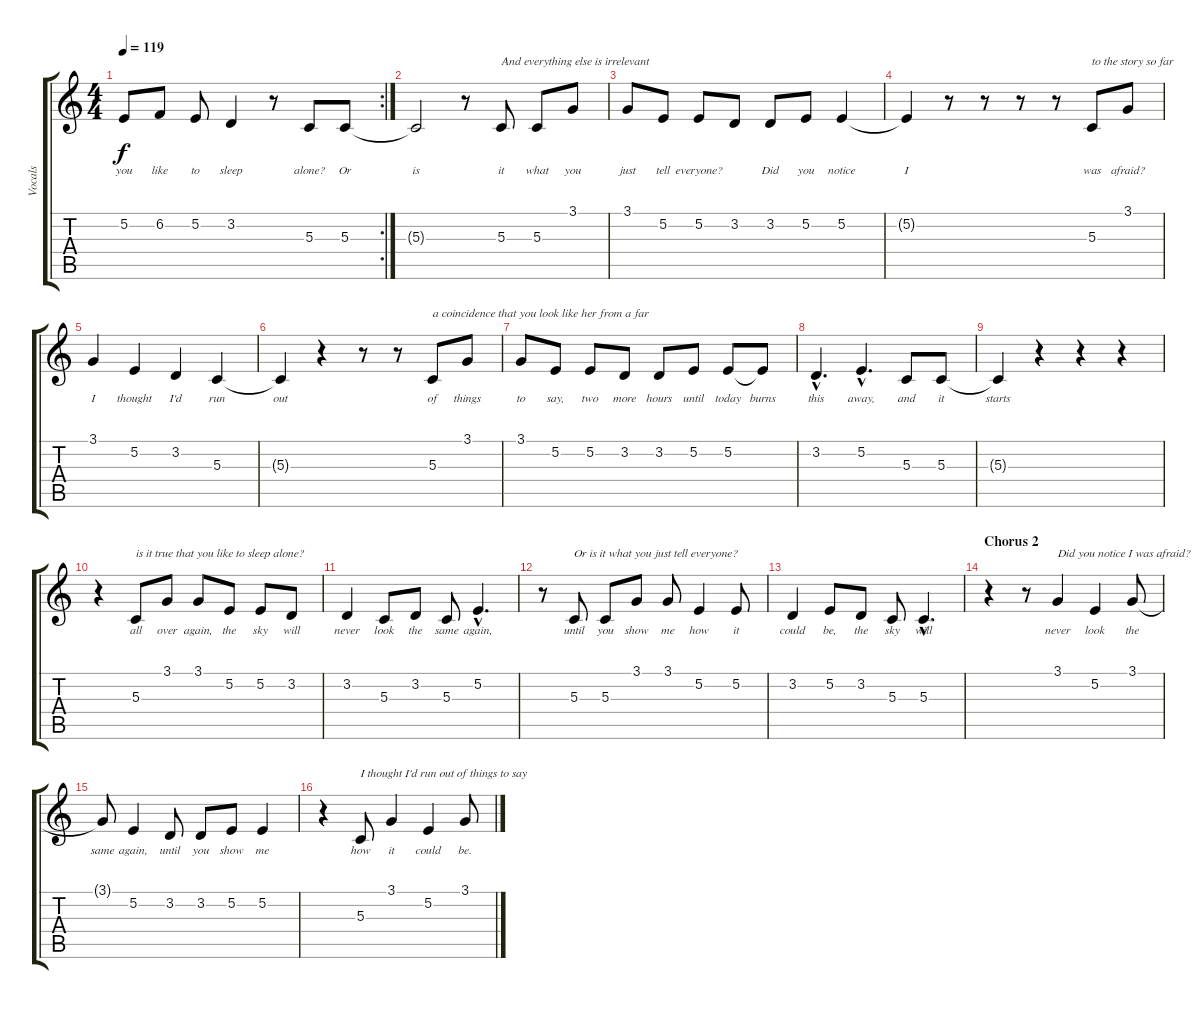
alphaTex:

\track ("Vocals" "Vocals") {instrument altosax}
\staff {score tabs}
\tuning (E4 B3 G3 D3 A2 D2) {hide}
\rc 2
\ts (4 4)
\tempo 119
\clef g2
\ks c
5.2.8{lyrics (0 "you") lyrics (1 "") lyrics (2 "") lyrics (3 "") lyrics (4 "") dy f} 6.2.8{lyrics (0 "like") lyrics (1 "") lyrics (2 "") lyrics (3 "") lyrics (4 "")} 5.2.8{lyrics (0 "to") lyrics (1 "") lyrics (2 "") lyrics (3 "") lyrics (4 "")} 3.2.4{lyrics (0 "sleep") lyrics (1 "") lyrics (2 "") lyrics (3 "") lyrics (4 "")} r.8 5.3.8{lyrics (0 "alone?") lyrics (1 "") lyrics (2 "") lyrics (3 "") lyrics (4 "")} 5.3.8{lyrics (0 "Or") lyrics (1 "") lyrics (2 "") lyrics (3 "") lyrics (4 "")} |
5.3{t}.2{lyrics (0 "is") lyrics (1 "") lyrics (2 "") lyrics (3 "") lyrics (4 "")} r.8 5.3.8{txt "And everything else is irrelevant" lyrics (0 "it") lyrics (1 "") lyrics (2 "") lyrics (3 "") lyrics (4 "")} 5.3.8{lyrics (0 "what") lyrics (1 "") lyrics (2 "") lyrics (3 "") lyrics (4 "")} 3.1.8{lyrics (0 "you") lyrics (1 "") lyrics (2 "") lyrics (3 "") lyrics (4 "")} |
3.1.8{lyrics (0 "just") lyrics (1 "") lyrics (2 "") lyrics (3 "") lyrics (4 "")} 5.2.8{lyrics (0 "tell") lyrics (1 "") lyrics (2 "") lyrics (3 "") lyrics (4 "")} 5.2.8{lyrics (0 "everyone?") lyrics (1 "") lyrics (2 "") lyrics (3 "") lyrics (4 "")} 3.2.8{lyrics (0 "") lyrics (1 "") lyrics (2 "") lyrics (3 "") lyrics (4 "")} 3.2.8{lyrics (0 "Did") lyrics (1 "") lyrics (2 "") lyrics (3 "") lyrics (4 "")} 5.2.8{lyrics (0 "you") lyrics (1 "") lyrics (2 "") lyrics (3 "") lyrics (4 "")} 5.2.4{lyrics (0 "notice") lyrics (1 "") lyrics (2 "") lyrics (3 "") lyrics (4 "")} |
5.2{t}.4{lyrics (0 "I") lyrics (1 "") lyrics (2 "") lyrics (3 "") lyrics (4 "")} r.8 r.8 r.8 r.8 5.3.8{txt "to the story so far" lyrics (0 "was") lyrics (1 "") lyrics (2 "") lyrics (3 "") lyrics (4 "")} 3.1.8{lyrics (0 "afraid?") lyrics (1 "") lyrics (2 "") lyrics (3 "") lyrics (4 "")} |
3.1.4{lyrics (0 "I") lyrics (1 "") lyrics (2 "") lyrics (3 "") lyrics (4 "")} 5.2.4{lyrics (0 "thought") lyrics (1 "") lyrics (2 "") lyrics (3 "") lyrics (4 "")} 3.2.4{lyrics (0 "I'd") lyrics (1 "") lyrics (2 "") lyrics (3 "") lyrics (4 "")} 5.3.4{lyrics (0 "run") lyrics (1 "") lyrics (2 "") lyrics (3 "") lyrics (4 "")} |
5.3{t}.4{lyrics (0 "out") lyrics (1 "") lyrics (2 "") lyrics (3 "") lyrics (4 "")} r.4 r.8 r.8 5.3.8{txt "a coincidence that you look like her from a far" lyrics (0 "of") lyrics (1 "") lyrics (2 "") lyrics (3 "") lyrics (4 "")} 3.1.8{lyrics (0 "things") lyrics (1 "") lyrics (2 "") lyrics (3 "") lyrics (4 "")} |
3.1.8{lyrics (0 "to") lyrics (1 "") lyrics (2 "") lyrics (3 "") lyrics (4 "")} 5.2.8{lyrics (0 "say,") lyrics (1 "") lyrics (2 "") lyrics (3 "") lyrics (4 "")} 5.2.8{lyrics (0 "two") lyrics (1 "") lyrics (2 "") lyrics (3 "") lyrics (4 "")} 3.2.8{lyrics (0 "more") lyrics (1 "") lyrics (2 "") lyrics (3 "") lyrics (4 "")} 3.2.8{lyrics (0 "hours") lyrics (1 "") lyrics (2 "") lyrics (3 "") lyrics (4 "")} 5.2.8{lyrics (0 "until") lyrics (1 "") lyrics (2 "") lyrics (3 "") lyrics (4 "")} 5.2.8{lyrics (0 "today") lyrics (1 "") lyrics (2 "") lyrics (3 "") lyrics (4 "")} 5.2{t}.8{lyrics (0 "burns") lyrics (1 "") lyrics (2 "") lyrics (3 "") lyrics (4 "")} |
3.2{hac}.4{d lyrics (0 "this") lyrics (1 "") lyrics (2 "") lyrics (3 "") lyrics (4 "")} 5.2{hac}.4{d lyrics (0 "away,") lyrics (1 "") lyrics (2 "") lyrics (3 "") lyrics (4 "")} 5.3.8{lyrics (0 "and") lyrics (1 "") lyrics (2 "") lyrics (3 "") lyrics (4 "")} 5.3.8{lyrics (0 "it") lyrics (1 "") lyrics (2 "") lyrics (3 "") lyrics (4 "")} |
5.3{t}.4{lyrics (0 "starts") lyrics (1 "") lyrics (2 "") lyrics (3 "") lyrics (4 "")} r.4 r.4 r.4 |
r.4 5.3.8{txt "is it true that you like to sleep alone?" lyrics (0 "all") lyrics (1 "") lyrics (2 "") lyrics (3 "") lyrics (4 "")} 3.1.8{lyrics (0 "over") lyrics (1 "") lyrics (2 "") lyrics (3 "") lyrics (4 "")} 3.1.8{lyrics (0 "again,") lyrics (1 "") lyrics (2 "") lyrics (3 "") lyrics (4 "")} 5.2.8{lyrics (0 "the") lyrics (1 "") lyrics (2 "") lyrics (3 "") lyrics (4 "")} 5.2.8{lyrics (0 "sky") lyrics (1 "") lyrics (2 "") lyrics (3 "") lyrics (4 "")} 3.2.8{lyrics (0 "will") lyrics (1 "") lyrics (2 "") lyrics (3 "") lyrics (4 "")} |
3.2.4{lyrics (0 "never") lyrics (1 "") lyrics (2 "") lyrics (3 "") lyrics (4 "")} 5.3.8{lyrics (0 "look") lyrics (1 "") lyrics (2 "") lyrics (3 "") lyrics (4 "")} 3.2.8{lyrics (0 "the") lyrics (1 "") lyrics (2 "") lyrics (3 "") lyrics (4 "")} 5.3.8{lyrics (0 "same") lyrics (1 "") lyrics (2 "") lyrics (3 "") lyrics (4 "")} 5.2{hac}.4{d lyrics (0 "again,") lyrics (1 "") lyrics (2 "") lyrics (3 "") lyrics (4 "")} |
r.8 5.3.8{txt "Or is it what you just tell everyone?" lyrics (0 "until") lyrics (1 "") lyrics (2 "") lyrics (3 "") lyrics (4 "")} 5.3.8{lyrics (0 "you") lyrics (1 "") lyrics (2 "") lyrics (3 "") lyrics (4 "")} 3.1.8{lyrics (0 "show") lyrics (1 "") lyrics (2 "") lyrics (3 "") lyrics (4 "")} 3.1.8{lyrics (0 "me") lyrics (1 "") lyrics (2 "") lyrics (3 "") lyrics (4 "")} 5.2.4{lyrics (0 "how") lyrics (1 "") lyrics (2 "") lyrics (3 "") lyrics (4 "")} 5.2.8{lyrics (0 "it") lyrics (1 "") lyrics (2 "") lyrics (3 "") lyrics (4 "")} |
3.2.4{lyrics (0 "could") lyrics (1 "") lyrics (2 "") lyrics (3 "") lyrics (4 "")} 5.2.8{lyrics (0 "be,") lyrics (1 "") lyrics (2 "") lyrics (3 "") lyrics (4 "")} 3.2.8{lyrics (0 "the") lyrics (1 "") lyrics (2 "") lyrics (3 "") lyrics (4 "")} 5.3.8{lyrics (0 "sky") lyrics (1 "") lyrics (2 "") lyrics (3 "") lyrics (4 "")} 5.3{hac}.4{d lyrics (0 "will") lyrics (1 "") lyrics (2 "") lyrics (3 "") lyrics (4 "")} |
\section ("" "Chorus 2")
r.4 r.8 3.1.4{txt "Did you notice I was afraid?" lyrics (0 "never") lyrics (1 "") lyrics (2 "") lyrics (3 "") lyrics (4 "")} 5.2.4{lyrics (0 "look") lyrics (1 "") lyrics (2 "") lyrics (3 "") lyrics (4 "")} 3.1.8{lyrics (0 "the") lyrics (1 "") lyrics (2 "") lyrics (3 "") lyrics (4 "")} |
3.1{t}.8{lyrics (0 "same") lyrics (1 "") lyrics (2 "") lyrics (3 "") lyrics (4 "")} 5.2.4{lyrics (0 "again,") lyrics (1 "") lyrics (2 "") lyrics (3 "") lyrics (4 "")} 3.2.8{lyrics (0 "until") lyrics (1 "") lyrics (2 "") lyrics (3 "") lyrics (4 "")} 3.2.8{lyrics (0 "you") lyrics (1 "") lyrics (2 "") lyrics (3 "") lyrics (4 "")} 5.2.8{lyrics (0 "show") lyrics (1 "") lyrics (2 "") lyrics (3 "") lyrics (4 "")} 5.2.4{lyrics (0 "me") lyrics (1 "") lyrics (2 "") lyrics (3 "") lyrics (4 "")} |
r.4 5.3.8{txt "I thought I'd run out of things to say" lyrics (0 "how") lyrics (1 "") lyrics (2 "") lyrics (3 "") lyrics (4 "")} 3.1.4{lyrics (0 "it") lyrics (1 "") lyrics (2 "") lyrics (3 "") lyrics (4 "")} 5.2.4{lyrics (0 "could") lyrics (1 "") lyrics (2 "") lyrics (3 "") lyrics (4 "")} 3.1.8{lyrics (0 "be.") lyrics (1 "") lyrics (2 "") lyrics (3 "") lyrics (4 "")}
